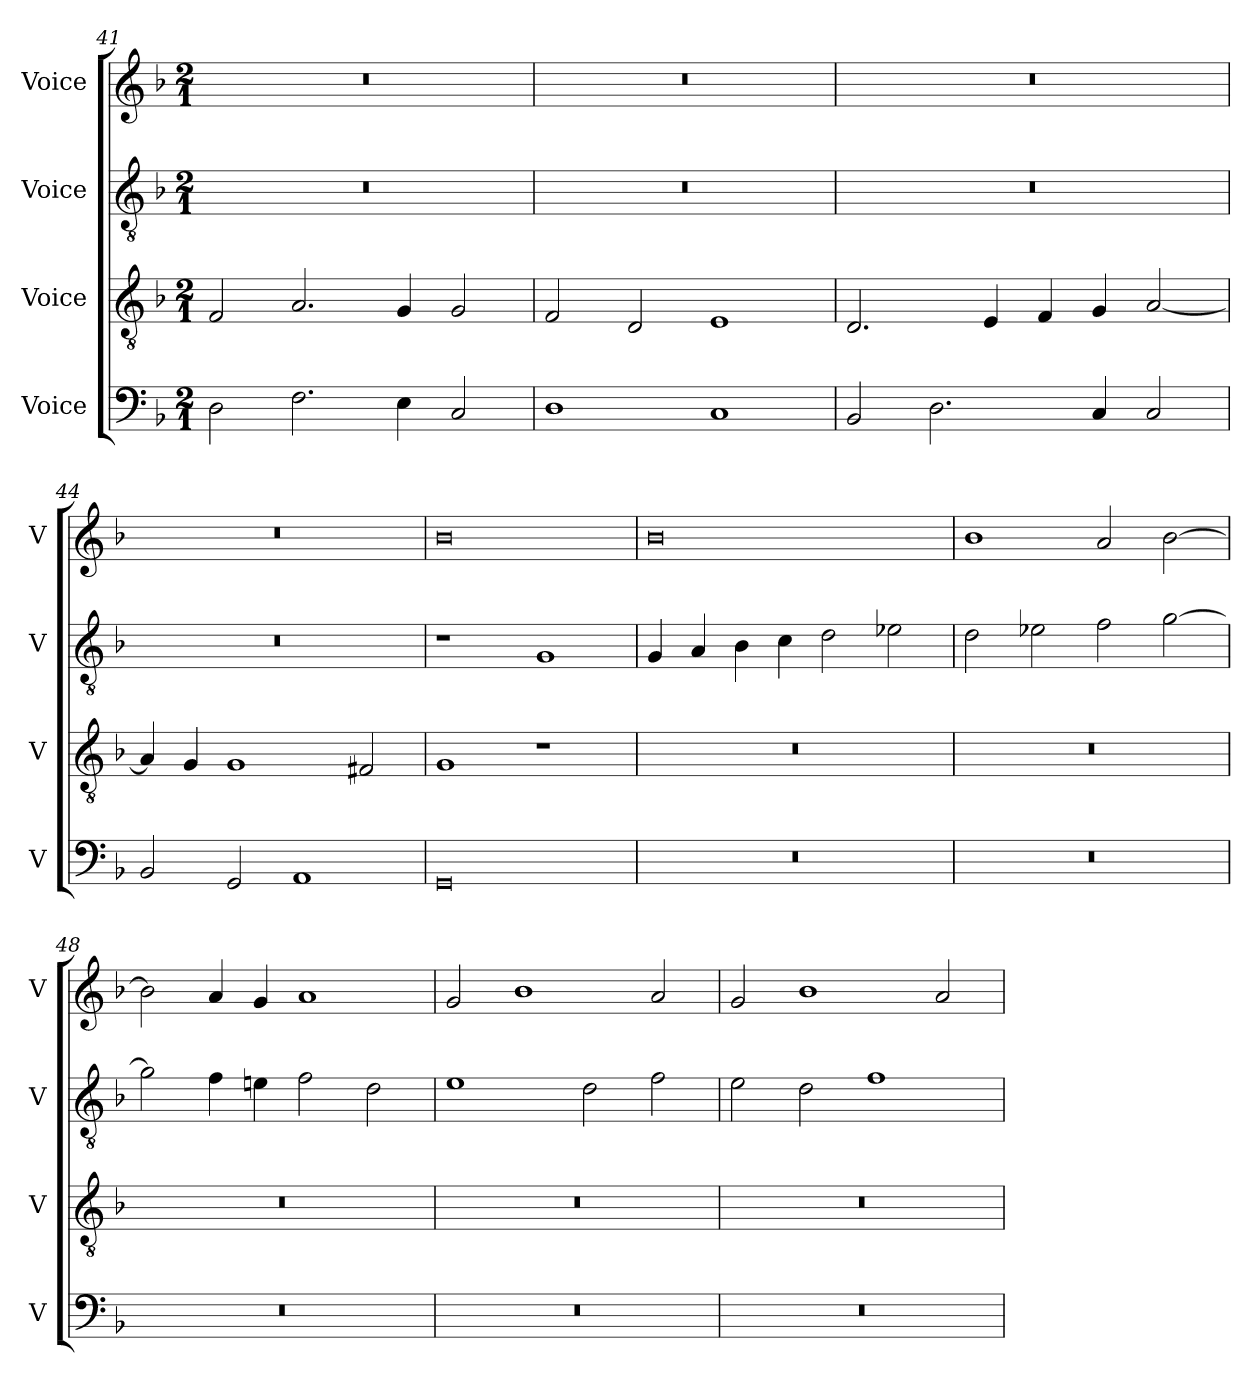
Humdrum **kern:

**kern	**kern	**kern	**kern
*part4	*part3	*part2	*part1
*staff4	*staff3	*staff2	*staff1
*I"Voice	*I"Voice	*I"Voice	*I"Voice
*I'V	*I'V	*I'V	*I'V
*clefF4	*clefGv2	*clefGv2	*clefG2
*k[b-]	*k[b-]	*k[b-]	*k[b-]
*M2/1	*M2/1	*M2/1	*M2/1
=41	=41	=41	=41
2D\	2F/	0r	0r
2.F\	2.A/	.	.
4E\	4G/	.	.
2C/	2G/	.	.
!!LO:LB:g=z
=42	=42	=42	=42
1D	2F/	0r	0r
.	2D/	.	.
1C	1E	.	.
=43	=43	=43	=43
2BB-/	2.D/	0r	0r
2.D\	.	.	.
.	4E/	.	.
.	4F/	.	.
4C/	4G/	.	.
2C/	[2A/	.	.
=44	=44	=44	=44
2BB-/	4A/]	0r	0r
.	4G/	.	.
2GG/	1G	.	.
1AA	.	.	.
.	2F#X/	.	.
=45	=45	=45	=45
0GG	1G	1r	0b-
.	1r	1G	.
!!LO:LB:g=z
=46	=46	=46	=46
0r	0r	4G/	0b-
.	.	4A/	.
.	.	4B-\	.
.	.	4c\	.
.	.	2d\	.
.	.	2e-X\	.
=47	=47	=47	=47
0r	0r	2d\	1b-
.	.	2e-X\	.
.	.	2f\	2a/
.	.	[2g\	[2b-\
=48	=48	=48	=48
0r	0r	2g\]	2b-\]
.	.	4f\	4a/
.	.	4en\	4g/
.	.	2f\	1a
.	.	2d\	.
=49	=49	=49	=49
0r	0r	1e	2g/
.	.	.	1b-
.	.	2d\	.
.	.	2f\	2a/
!!LO:PB:g=z
=50	=50	=50	=50
0r	0r	2e\	2g/
.	.	2d\	1b-
.	.	1f	.
.	.	.	2a/
=	=	=	=
*-	*-	*-	*-
